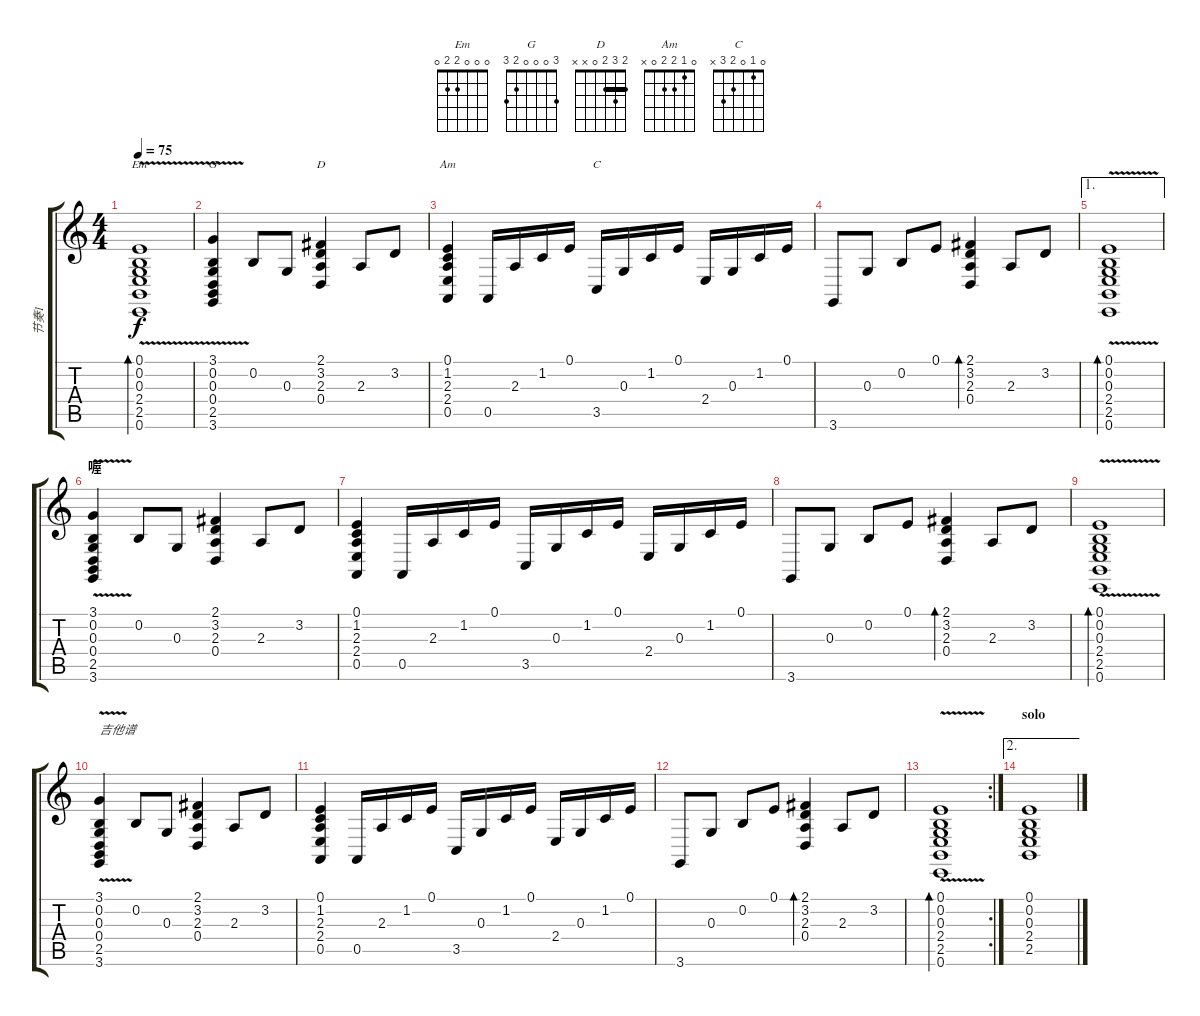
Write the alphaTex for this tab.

\track ("节奏1" "节奏1") {instrument electricpiano1}
\staff {score tabs}
\tuning (E4 B3 G3 D3 A2 E2) {hide}
\chord ("Em" 0 0 0 2 2 0)
\chord ("G" 3 0 0 0 2 3)
\chord ("D" 2 3 2 0 x x) {barre 2}
\chord ("Am" 0 1 2 2 0 x)
\chord ("C" 0 1 0 2 3 x)
\ts (4 4)
\tempo 75
\clef g2
\ks c
(0.1 0.2{v} 0.3 2.4 2.5 0.6).1{bd 480 ch "Em" dy f} |
(3.1{v} 0.2 0.3 0.4 2.5 3.6).4{ch "G"} 0.2.8 0.3.8 (2.1 3.2 2.3 0.4).4{ch "D"} 2.3.8 3.2.8 |
(0.1 1.2 2.3 2.4 0.5).4{ch "Am"} 0.5.16 2.3.16 1.2.16 0.1.16 3.5.16{ch "C"} 0.3.16 1.2.16 0.1.16 2.4.16 0.3.16 1.2.16 0.1.16 |
3.6.8 0.3.8 0.2.8 0.1.8 (2.1 3.2 2.3 0.4).4{bd 240} 2.3.8 3.2.8 |
\ae 1
(0.1 0.2{v} 0.3 2.4 2.5 0.6).1{bd 480} |
\section ("" "喔")
(3.1{v} 0.2 0.3 0.4 2.5 3.6).4 0.2.8 0.3.8 (2.1 3.2 2.3 0.4).4 2.3.8 3.2.8 |
(0.1 1.2 2.3 2.4 0.5).4 0.5.16 2.3.16 1.2.16 0.1.16 3.5.16 0.3.16 1.2.16 0.1.16 2.4.16 0.3.16 1.2.16 0.1.16 |
3.6.8 0.3.8 0.2.8 0.1.8 (2.1 3.2 2.3 0.4).4{bd 240} 2.3.8 3.2.8 |
(0.1 0.2{v} 0.3 2.4 2.5 0.6).1{bd 480} |
(3.1{v} 0.2 0.3 0.4 2.5 3.6).4{txt "吉他谱"} 0.2.8 0.3.8 (2.1 3.2 2.3 0.4).4 2.3.8 3.2.8 |
(0.1 1.2 2.3 2.4 0.5).4 0.5.16 2.3.16 1.2.16 0.1.16 3.5.16 0.3.16 1.2.16 0.1.16 2.4.16 0.3.16 1.2.16 0.1.16 |
3.6.8 0.3.8 0.2.8 0.1.8 (2.1 3.2 2.3 0.4).4{bd 240} 2.3.8 3.2.8 |
\rc 2
(0.1 0.2{v} 0.3 2.4 2.5 0.6).1{bd 480} |
\ae 2
\section ("" "solo")
(0.1 0.2 0.3 2.4 2.5).1
